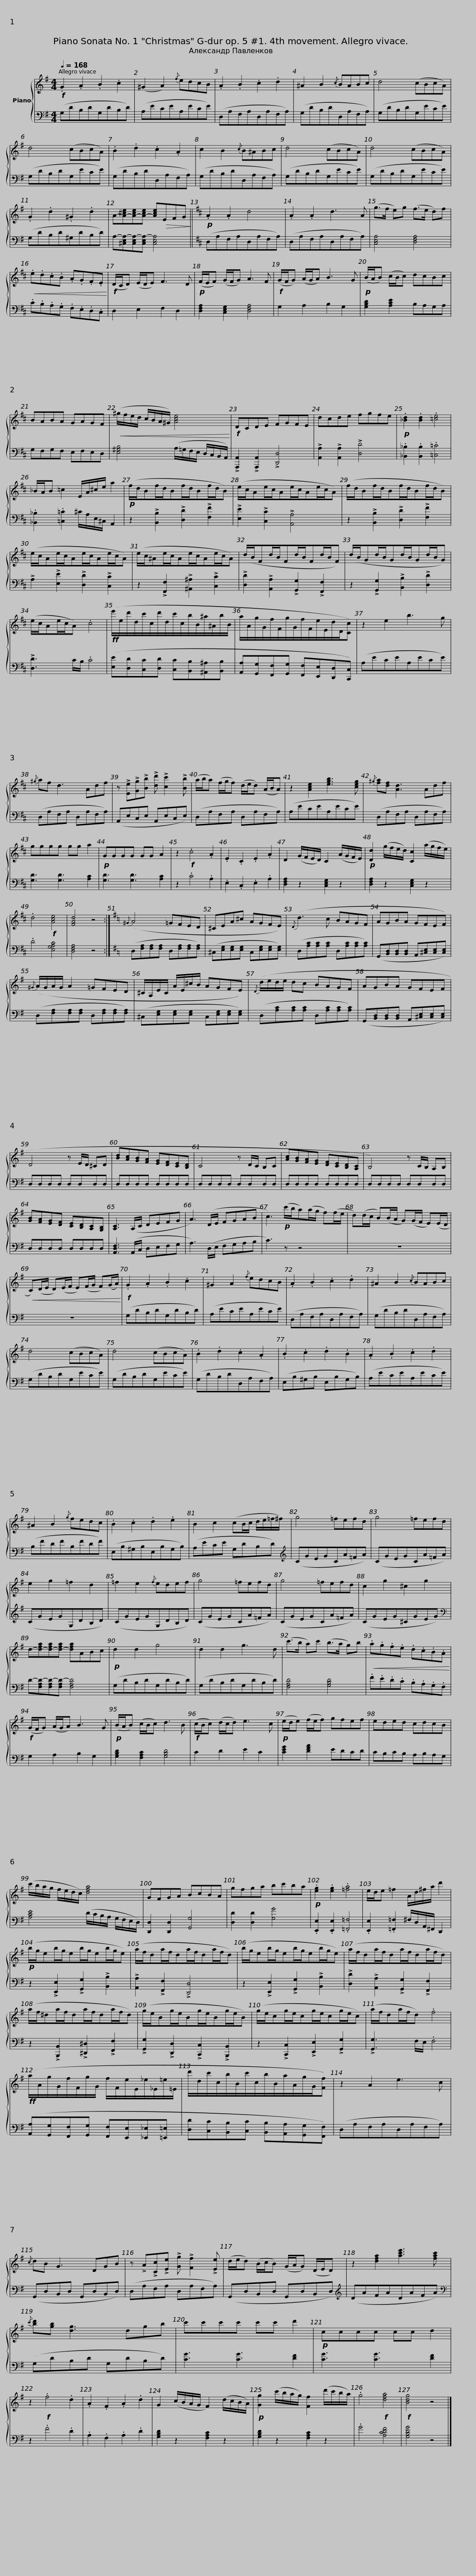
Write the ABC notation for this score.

X:1
%%score { 1 | 2 }
L:1/8
Q:1/4=168
M:4/4
I:linebreak $
K:G
V:1 treble
V:2 bass
V:1
!f! .G2 .A2 .B2 .c2 | (^G2 A2){/f} edcB | .A2 .B2 .c2 .d2 | ^A2 B2{/c} BABc |$ d4 (cBcA) | %5
 d4 (cBcA) | .B2 .d2 .c2 .A2 | c2 B2{/c} B^ABc |$ d4 (cBcA) | d4 (cBcA) | %10
 .G2 .d2 .^G2 .d2 | A-[A-^ce][A-ce][A-ce] [Ace]!>(!EFG!>)! ||$[K:D]!p! .A2 .A2 d4 | .A2 .A2 d3 A | (g>f e)g (f>e d)f | %15
!<(! .e.d.c.B .A.G.F.E!<)! |$!f! (D/C/D) (E/D/E) F3 D |!p! (F/E/F) (G/F/G) A3 F |!f! (G/F/G) (A/G/A) B3 G |!p! (B/A/B) (c/B/c) dcBc |$ %20
 BABA GAGF |!<(! (^g/f/e/d/ c/B/A/^G/) [Ace]4!<)! |!f! DCDE FGFE | dcde fgfe |$!p! .[_Bd]2 .[Bd]2 .[=ce]4 | %25
 _B/A/B =c2 E/A/^c/e/ a2 |!p! (f/d/Bf/d/Bf/d/Bf/d/B) | (e/c/Ae/c/Ae/c/Ae/c/A) |$ (f/d/Bf/d/Bf/d/Bf/d/B) | (e/c/Ae/c/Ae/c/Ae/c/A) | %30
 (e/c/^Ae/c/Ae/c/Ae/c/A) |$ (d/B/Fd/B/Fd/B/Fd/B/F) | (d/B/Gd/B/Gd/B/Gd/B/G) | (e/c/Ae/c/A) .c4 |$!ff! (e'/e/d'/d/c'/c/d'/d/c'/c/b/B/^a/^A/b/B/ | %35
 a/A/g/G/f/F/g/G/f/F/e/E/d/D/[Cc]) | z2 e2 b3 g |${/^g} af d3 Adf | z !>![Ee]!>![Gg]!>![Bb] !>![dd'] !>![cc']2 !>![Bb] | (a/b/a) (f/g/f) (d/e/d) (A/B/A) | %40
 z2 [Ace]2 [egb]3 [ceg] |${/^g} [fa][df] [Ad]3 Adf | gggg gg a2 |!p! GGGG GG A2 | z2!f! .c4 .A2 | %45
 .E2 .C2 .E2 .A2 |$ D2 (G/F/E/D/) C2 (A/G/F/E/) |!p! [Dd]2 (g/f/e/d/) [Cc]2 (a/g/f/e/) | .d4!f! [Ace]4 | [FAd]4 z4 :| %50
[K:G]{^G} (A4 =GFED |$ ^CEA^c AGFE) |{D} (d3 c BAGF | AGBA GFEF) |{^G} (A/G/A/G/ A2 =GFED |$ %55
 ^C/A,/E/C/ A/E/^c/B/ AGFE) |{D} (d/e/d/e/ dc BAGF | AGBA GFEF |$ D4 z E/D/ ^CD | [Bd][Ac][GB][FA] [EG][DF][CE][B,D] | %60
 C4 z D/C/ B,C | [Ac][GB][FA][EG] [DF][CE][B,D][A,C] |$ B,4) z C/B,/ A,B, | [GB][FA][EG][DF] [CE][B,D][A,C][G,B,] | [A,C]3 (A,/C/ DEFG | %65
 A3) (D/E/ FGAB |$ c3)!p! (c'/b/a)(a/g/ f)(f/e/ | d)(d/c/ B)(B/A/ G)(G/F/ E)(E/D/ |!<(! C)(D/E/ D)(E/F/ E)(F/G/ F)(G/A/)!<)! |$!f! .G2 .A2 .B2 .c2 | %70
 ^G2 A2{/f} edcB | .A2 .B2 .c2 .d2 | ^A2 B2{/c} BABc |$ d4 (cBcA) | d4 (cBcA) | %75
 .B2 .d2 .c2 .A2 | .B2 .c2 .d2 .B2 |$ .A2 .B2 .c2 .d2 | ^A2 B2{/g} fedc | .B2 .c2 .d2 .e2 | %80
 B2 c2 (cB/c/ d/e/=f/^f/) |$ g4 =fefd | g4 =fefd | e2 g2 =f2 d2 | =f2 e2{/f} edef |$ %85
 g4 =fefd | g4 =fefd | c2 g2 ^c2 g2 | d-[d-fa][d-fa][d-fa] [dfa]ABc |$!p! d2 d2 g4 | %90
 d2 d2 g3 d | (c'>b a)c' (b>a g)b |!<(! .a.g.f.e .d.c.B.A!<)! |$!f! (G/F/G) (A/G/A) B3 G |!p! (B/A/B) (c/B/c) d3 B | %95
!f! (c/B/c) (d/c/d) e3 c |!p! (e/d/e) (f/e/f) gfef |$ eded cdcB | (c'/b/a/g/ f/e/d/c/) [dfa]4 | GFGA BcBA |$ %100
 gfga bc'ba |!p! .[eg]2 .[eg]2 .[=fa]4 | e/d/e =f2 A/d/^f/a/ d'2 |!p! (b/g/eb/g/eb/g/eb/g/e) |$ (a/f/da/f/da/f/da/f/d) | %105
 (b/g/eb/g/eb/g/eb/g/e) | (a/f/da/f/da/f/da/f/d) |$ (a/f/^da/f/da/f/da/f/d) | (g/e/Bg/e/Bg/e/Bg/e/B) | (g/e/cg/e/cg/e/cg/e/c) |$ %110
 (a/f/da/f/d) .f4 |!ff! (a/A/g/G/f/F/g/G/ f/F/e/E/_e/_E/=e/=E/ | d'/d/c'/c/b/B/c'/c/b/B/a/A/g/G/[Ff]) |$ z2 A2 e3 c |{/c} dB G3 DGB | %115
 z !>!A!>![Cc]!>![Ee] !>![Gg] !>![Ff]2 !>![Ee] | (d/e/d) (B/c/B) (G/A/G) (D/E/D) |$ z2 [dfa]2 [ac'e']3 [fac'] |{/c'} [bd'][gb] [dg]3 dgb | c'c'c'c' c'c' d'2 | %120
!p! cccc cc d2 | z2!f! .f4 .d2 |$ .A2 .F2 .A2 .d2 | G2 (c/B/A/G/ F2) (d/c/B/A/) |!p! [Gg]2 (c'/b/a/g/) [Ff]2 (d'/c'/b/a/) | %125
 .g4!f! [dfa]4 |!f! [Bdg]4 z4 |] %127
V:2
 (G,DB,DG,DB,D) | (A,ECEA,ECE) | (D,A,F,A,D,A,F,A,) | (G,DB,DD,A,F,A,) |$ (G,DB,DG,ECE) | %5
 (G,DB,DG,ECE) | (G,DB,DD,A,F,A,) | (G,DB,DD,A,F,A,) |$ (G,DB,DG,ECE) | (G,DB,DG,ECE) | %10
 (G,DB,D^G,DB,D) | A,-[^C,E,A,-][C,E,A,-][C,E,A,-] [C,E,A,]4 ||$[K:D] (D,A,F,A,D,A,F,A,) | (D,A,F,A,D,A,F,A,) | [C,E,A,]4 [D,F,A,]4 | %15
 .C.B,.A,.G, .F,.E,.D,.C, |$ D,2 E,2 F,2 D,2 | [D,F,A,]2 [C,E,G,]2 [D,F,A,]4 | G,2 A,2 B,2 G,2 | [G,B,D]2 [A,CE]2 B,A,G,A, |$ %20
 G,F,G,F, E,F,E,D, | [E,^G,B,]4 (A,/=G,/F,/E,/ D,/C,/B,,/A,,/) | !>![A,,,A,,]2 !>![A,,,A,,]2 !>![D,,D,]4 | !>![A,,A,]2 !>![A,,A,]2 !>![D,D]4 |$ .[_B,,_B,]2 .[B,,B,]2 .[=C,=C]4 | %25
 .[_B,,_B,]2 .[=C,=C]2 ^C/A,/E,/^C,/ A,,2 | z2 !>![B,,B,]2 !>![D,D]2 !>![F,F]2 | !>![E,E]2 !>![C,C]2 !>![A,,A,]4 |$ z2 !>![B,,B,]2 !>![D,D]2 !>![F,F]2 | !>!A,2 !>![E,E]2 !>![D,D]2 !>![C,C]2 | %30
 z2 !>![F,,F,]2 !>![^A,,^A,]2 !>![C,C]2 |$ !>![D,D]2 !>![A,,A,]2 !>![G,,G,]2 !>![F,,F,]2 | z2 !>![G,,G,]2 !>![B,,B,]2 !>![D,D]2 | !>![D,D]3 C/B,/ .C4 |$ ([E,E][D,D][C,C][D,D] [C,C][B,,B,][^A,,^A,][B,,B,] | %35
 [A,,A,][G,,G,][F,,F,][G,,G,] [F,,F,][E,,E,][D,,D,][C,,C,]) | (A,ECEA,ECE) |$ (D,A,F,A, D,A,F,A,) | (A,,E,C,E, A,,E,C,E,) | (D,A,F,A, D,A,F,A,) | %40
 (A,ECEA,ECE) |$ (D,A,F,A, D,A,F,A,) | [G,D]3 [G,D]3 [A,C]2 | [G,D]3 [G,D]3 [A,C]2 | z2 .C4 .A,2 | %45
 .E,2 .C,2 .E,2 .A,2 |$ [D,F,A,]2 z2 [C,E,G,]2 z2 | [D,F,A,]2 z2 [C,E,G,]2 z2 | .D4 [E,G,A,C]4 | [D,F,A,]4 z4 :| %50
[K:G] (D,[F,A,][F,A,][F,A,] D,[F,A,][F,A,][F,A,]) |$ (^C,[E,G,][E,G,][E,G,] C,[E,G,][E,G,][E,G,]) | (D,[A,C][A,C][A,C] D,[A,C][A,C][A,C]) | (G,,[B,,D,][B,,D,][B,,D,] A,,[^C,E,][C,E,][C,E,]) | (D,[F,A,][F,A,][F,A,] D,[F,A,][F,A,][F,A,]) |$ %55
 (^C,[E,G,][E,G,][E,G,] C,[E,G,][E,G,][E,G,]) | (D,[A,C][A,C][A,C] D,[A,C][A,C][A,C]) | (G,,[B,,D,][B,,D,][B,,D,] A,,[^C,E,][C,E,][C,E,]) |$ D,D,D,D, D,D,D,D, | D,D,D,D, D,D,D,D, | %60
 D,D,D,D, D,D,D,D, | D,D,D,D, D,D,D,D, |$ D,D,D,D, D,D,D,D, | D,D,D,D, D,D,D,D, | [A,,D,F,]3 (A,,/C,/ D,E,F,G, | %65
 A,3) (D,/E,/ F,G,A,B, |$ C3) z z4 | z8 | z8 |$ (G,DB,DG,DB,D) | %70
 (A,ECEA,ECE) | (D,A,F,A,D,A,F,A,) | (G,DB,DD,A,F,A,) |$ (G,DB,DG,ECE) | (G,DB,DG,ECE) | %75
 (G,DB,DD,A,F,A,) | (E,B,^G,B, E,B,G,B,) |$ (A,ECEA,ECE) | (B,FDFB,FDF) | (E,B,^G,B,E,B,G,B,) | %80
 (A,ECE G,DB,D) |$[K:treble] (CGEGCA=FA) | (CGEGCA=FA) | (CGEGG,DB,D) | (CGEGG,DB,D) |$ %85
 (CGEGCA=FA) | (CGEGCA=FA) | (CGEG^CGEG) |[K:bass] D-[F,A,D-][F,A,D-][F,A,D-] [F,A,D]4 |$ (G,DB,DG,DB,D) | %90
 (G,DB,DG,DB,D) | [F,A,D]4 [G,B,D]4 | .F.E.D.C .B,.A,.G,.F, |$ G,2 A,2 B,2 G,2 | [G,B,D]2 [F,A,C]2 [G,B,D]4 | %95
 C2 D2 E2 C2 | [CEG]2 [DFA]2 EDCD |$ CB,CB, A,B,A,G, | [A,CE]4 (D/C/B,/A,/ G,/F,/E,/D,/) | [D,,D,]2 [D,,D,]2 [G,,G,]4 |$ %100
 [D,D]2 [D,D]2 [G,G]4 | .[E,,E,]2 .[E,,E,]2 .[=F,,=F,]4 | .[E,,E,]2 .[=F,,=F,]2 ^F,/D,/A,,/^F,,/ D,,2 | z2 !>![E,,E,]2 !>![G,,G,]2 !>![B,,B,]2 |$ !>![A,,A,]2 !>![F,,F,]2 !>![D,,D,]4 | %105
 z2 !>![E,,E,]2 !>![G,,G,]2 !>![B,,B,]2 | !>![D,D]2 !>![A,,A,]2 !>![G,,G,]2 !>![F,,F,]2 |$ z2 !>![B,,,B,,]2 !>![^D,,^D,]2 !>![F,,F,]2 | !>![G,,G,]2 !>![D,,D,]2 !>![C,,C,]2 !>![B,,,B,,]2 | z2 !>![C,,C,]2 !>![E,,E,]2 !>![G,,G,]2 |$ %110
 !>![G,,G,]3 F,/E,/ .F,4 | ([A,,A,][G,,G,][F,,F,][G,,G,] [F,,F,][E,,E,][_E,,_E,][=E,,=E,] | [D,D][C,C][B,,B,][C,C] [B,,B,][A,,A,][G,,G,][F,,F,]) |$ (D,A,F,A,D,A,F,A,) | (G,,D,B,,D, G,,D,B,,D,) | %115
 (D,A,F,A, D,A,F,A,) | (G,,D,B,,D, G,,D,B,,D,) |$[K:treble] (DAFADAFA) |[K:bass] (G,DB,D G,DB,D) | [CG]3 [CG]3 [DF]2 | %120
 [CG]3 [CG]3 [DF]2 | z2 .F4 .D2 |$ .A,2 .F,2 .A,2 .D2 | [G,B,D]2 z2 [F,A,C]2 z2 | [G,B,D]2 z2 [F,A,C]2 z2 | %125
 .G4 [A,CDF]4 | [G,B,DG]4 z4 |] %127
